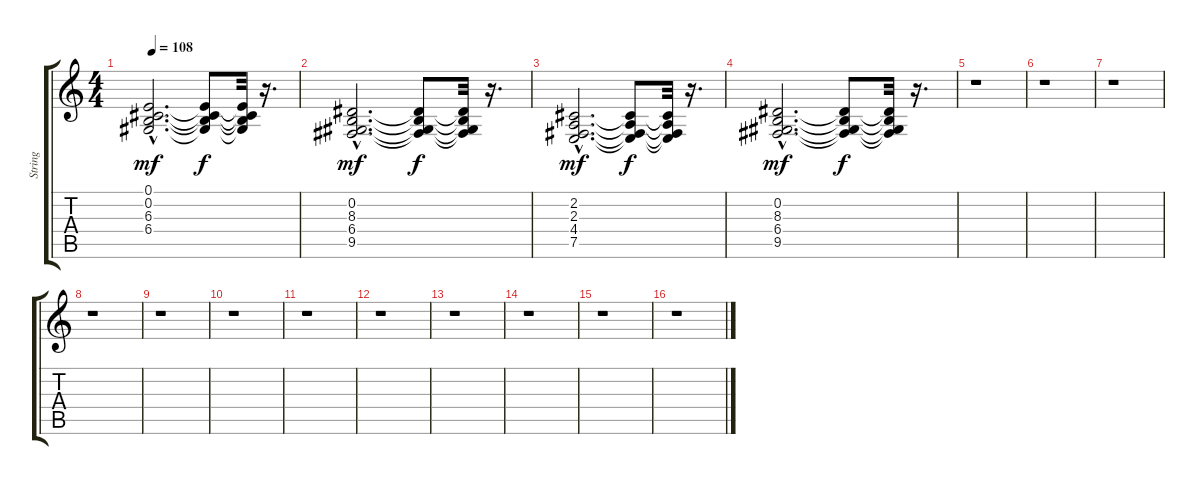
\track ("String" "String") {instrument stringensemble1}
\staff {score tabs}
\tuning (E4 B3 G3 D3 A2 E2) {hide}
\ts (4 4)
\tempo 108
\clef g2
\ks c
(0.1{hac} 0.2{hac} 6.3{hac} 6.4{hac}).2{d dy mf} (0.1{t} 0.2{t} 6.3{t} 6.4{t}).8{dy f} (0.1{t} 0.2{t} 6.3{t} 6.4{t}).32 r.16{d} |
(0.2{hac} 8.3{hac} 6.4{hac} 9.5{hac}).2{d dy mf} (0.2{t} 8.3{t} 6.4{t} 9.5{t}).8{dy f} (0.2{t} 8.3{t} 6.4{t} 9.5{t}).32 r.16{d} |
(2.2{hac} 2.3{hac} 4.4{hac} 7.5{hac}).2{d dy mf} (2.2{t} 2.3{t} 4.4{t} 7.5{t}).8{dy f} (2.2{t} 2.3{t} 4.4{t} 7.5{t}).32 r.16{d} |
(0.2{hac} 8.3{hac} 6.4{hac} 9.5{hac}).2{d dy mf} (0.2{t} 8.3{t} 6.4{t} 9.5{t}).8{dy f} (0.2{t} 8.3{t} 6.4{t} 9.5{t}).32 r.16{d} |
r.1 |
r.1 |
r.1 |
r.1 |
r.1 |
r.1 |
r.1 |
r.1 |
r.1 |
r.1 |
r.1 |
r.1
